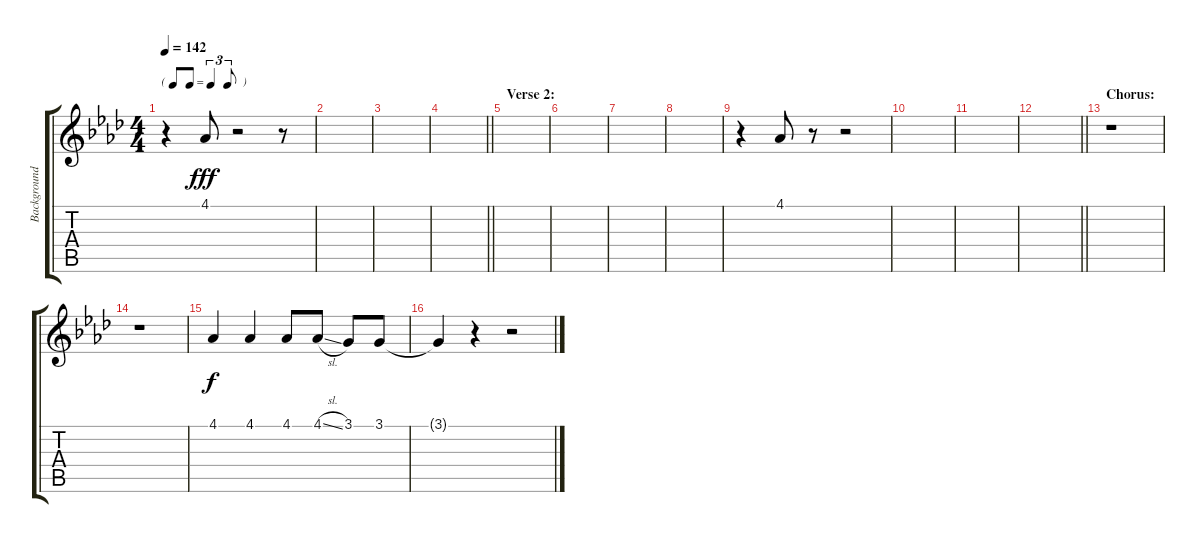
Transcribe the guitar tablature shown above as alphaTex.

\track ("Background Vocal" "Background") {instrument sopranosax}
\staff {score tabs}
\tuning (E4 B3 G3 D3 A2 E2) {hide}
\ts (4 4)
\tf triplet8th
\tempo 142
\clef g2
\ks ab
r.4{dy fff} 4.1.8 r.2 r.8 |
|
|
\barLineRight lightlight
|
\section ("" "Verse 2:")
|
|
|
|
r.4 4.1.8 r.8 r.2 |
|
|
\barLineRight lightlight
|
\section ("" "Chorus:")
r.1 |
r.1 |
4.1.4{dy f} 4.1.4 4.1.8 4.1{sl}.8 3.1.8 3.1.8 |
3.1{t}.4 r.4 r.2
